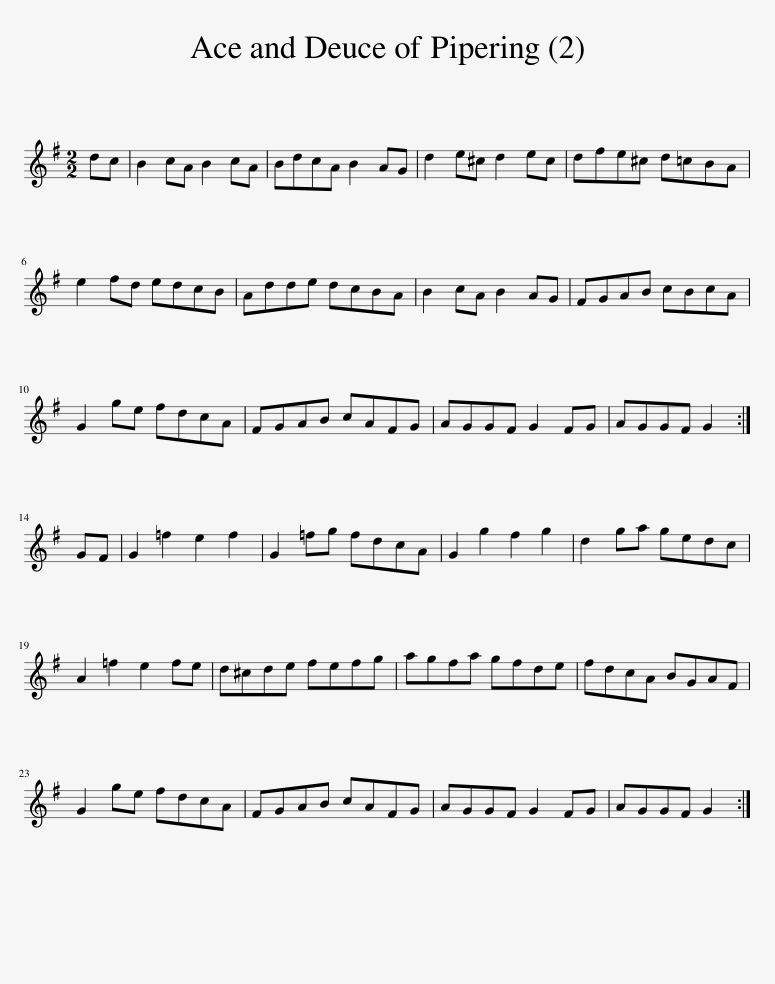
X:1
L:1/8
M:2/2
I:linebreak $
K:G
V:1 treble
V:1
 dc | B2 cA B2 cA | BdcA B2 AG | d2 e^c d2 ec | dfe^c d=cBA |$ %5
 e2 fd edcB | Adde dcBA | B2 cA B2 AG | FGAB cBcA |$ G2 ge fdcA | %10
 FGAB cAFG | AGGF G2 FG | AGGF G2 :|$ GF | G2 =f2 e2 f2 | %15
 G2 =fg fdcA | G2 g2 f2 g2 | d2 ga gedc |$ A2 =f2 e2 fe | d^cde fefg | %20
 agfa gfde | fdcA BGAF |$ G2 ge fdcA | FGAB cAFG | AGGF G2 FG | %25
 AGGF G2 :| %26
